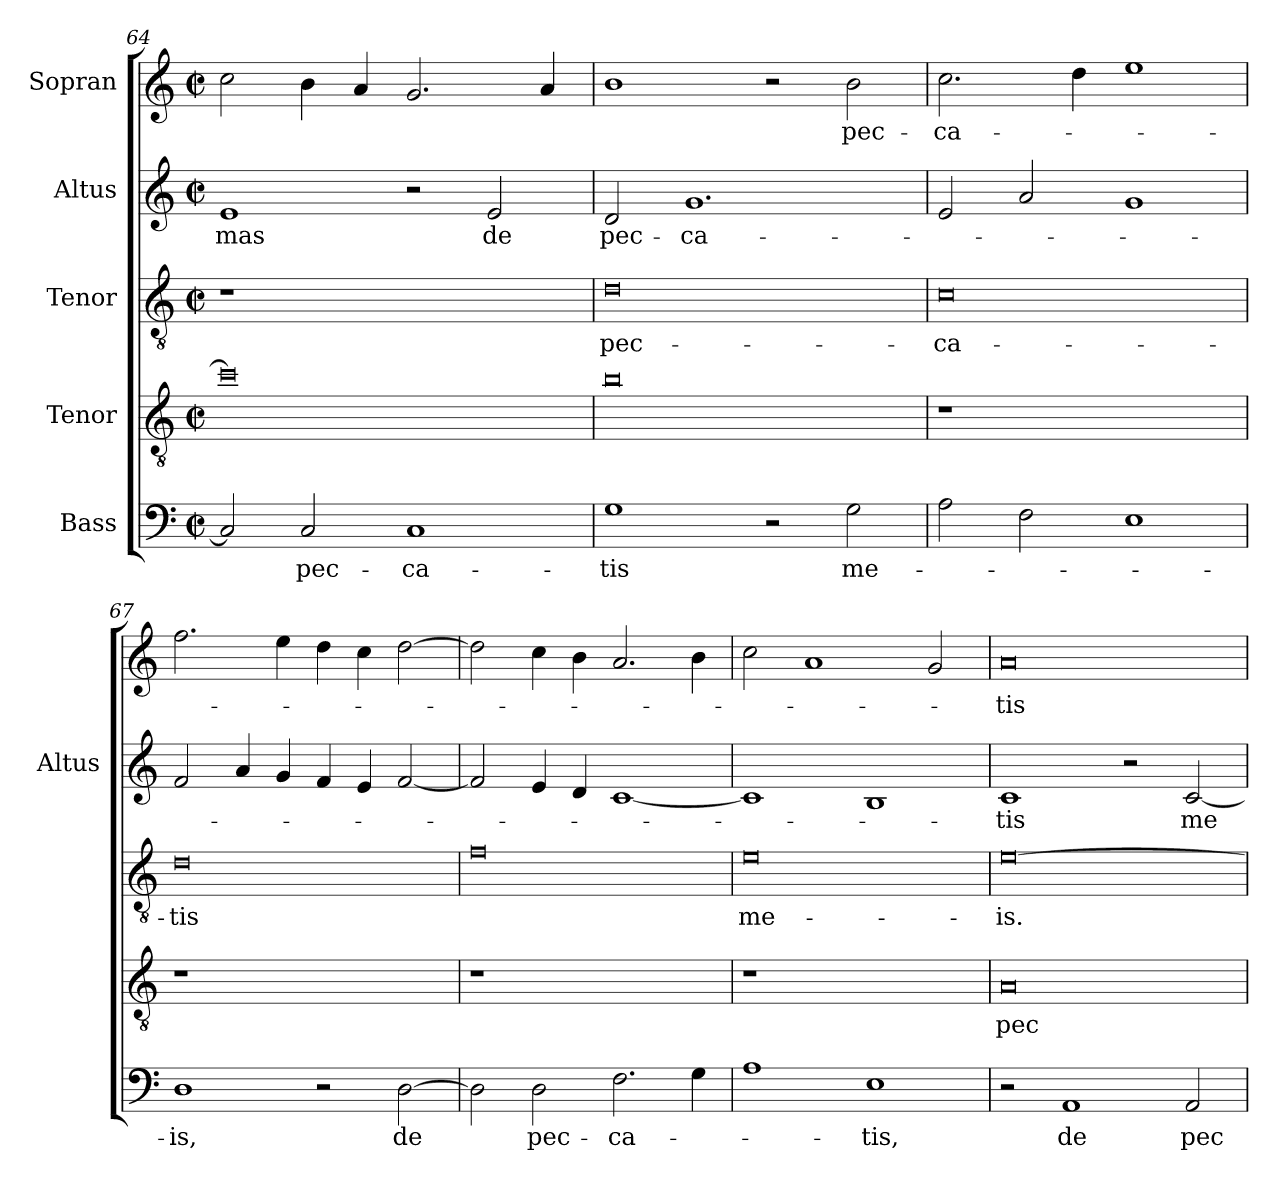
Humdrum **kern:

**kern	**text	**kern	**text	**kern	**text	**kern	**text	**kern	**text
*part5	*part5	*part4	*part4	*part3	*part3	*part2	*part2	*part1	*part1
*staff5	*staff5	*staff4	*staff4	*staff3	*staff3	*staff2	*staff2	*staff1	*staff1
*I"Bass	*	*I"Tenor	*	*I"Tenor	*	*I"Altus	*	*I"Sopran	*
*	*	*	*	*	*	*I'Altus	*	*	*
!!LO:LB:g=z
*clefF4	*	*clefGv2	*	*clefGv2	*	*clefG2	*	*clefG2	*
*	*	*ITrd7c12	*	*ITrd7c12	*	*	*	*	*
*k[]	*	*k[]	*	*k[]	*	*k[]	*	*k[]	*
*C:	*	*C:	*	*C:	*	*C:	*	*C:	*
*M2/2	*	*M2/2	*	*M2/2	*	*M2/2	*	*M2/2	*
*met(c|)	*	*met(c|)	*	*met(c|)	*	*met(c|)	*	*met(c|)	*
=64	=64	=64	=64	=64	=64	=64	=64	=64	=64
!	!	!	!	!LO:N:vis=1	!	!	!	!	!
!	!	!	!	!	!	!	!LO:LY:b:color=#000000	!	!
2Ci/]	.	0ci]	.	1r	.	1ei	-mas	2cci\	.
!	!LO:LY:b:color=#000000	!	!	!	!	!	!	!	!
2Ci/	pec-	.	.	.	.	.	.	4bi\	.
.	.	.	.	.	.	.	.	4ai/	.
!	!LO:LY:b:color=#000000	!	!	!	!	!	!	!	!
1Ci	-ca-	.	.	1ryy	.	2r	.	2.gi/	.
!	!	!	!	!	!	!	!LO:LY:b:color=#000000	!	!
.	.	.	.	.	.	2ei/	de	.	.
.	.	.	.	.	.	.	.	4ai/	.
=65	=65	=65	=65	=65	=65	=65	=65	=65	=65
!	!LO:LY:b:color=#000000	!	!	!	!	!	!	!	!
!	!	!	!	!	!LO:LY:b:color=#000000	!	!	!	!
!	!	!	!	!	!	!	!LO:LY:b:color=#000000	!	!
1Gi	-tis	0Bi	.	0Di	pec-	2di/	pec-	1bi	.
!	!	!	!	!	!	!	!LO:LY:b:color=#000000	!	!
.	.	.	.	.	.	1.gi	-ca-	.	.
2r	.	.	.	.	.	.	.	2r	.
!	!LO:LY:b:color=#000000	!	!	!	!	!	!	!	!
!	!	!	!	!	!	!	!	!	!LO:LY:b:color=#000000
2Gi\	me-	.	.	.	.	.	.	2bi\	pec-
=66	=66	=66	=66	=66	=66	=66	=66	=66	=66
!	!	!LO:N:vis=1	!	!	!	!	!	!	!
!	!	!	!	!	!LO:LY:b:color=#000000	!	!	!	!
!	!	!	!	!	!	!	!	!	!LO:LY:b:color=#000000
2Ai\	.	1r	.	0Ci	-ca-	2ei/	.	2.cci\	-ca-
2Fi\	.	.	.	.	.	2ai/	.	.	.
.	.	.	.	.	.	.	.	4ddi\	.
1Ei	.	1ryy	.	.	.	1gi	.	1eei	.
=67	=67	=67	=67	=67	=67	=67	=67	=67	=67
!	!LO:LY:b:color=#000000	!LO:N:vis=1	!	!	!	!	!	!	!
!	!	!	!	!	!LO:LY:b:color=#000000	!	!	!	!
1Di	-is,	1r	.	0Di	-tis	2fi/	.	2.ffi\	.
.	.	.	.	.	.	4ai/	.	.	.
.	.	.	.	.	.	4gi/	.	4eei\	.
2r	.	1ryy	.	.	.	4fi/	.	4ddi\	.
.	.	.	.	.	.	4ei/	.	4cci\	.
!	!LO:LY:b:color=#000000	!	!	!	!	!	!	!	!
[>2Di\	de	.	.	.	.	[<2fi/	.	[>2ddi\	.
=68	=68	=68	=68	=68	=68	=68	=68	=68	=68
!	!	!LO:N:vis=1	!	!	!	!	!	!	!
2Di\]	.	1r	.	0Fi	.	2fi/]	.	2ddi\]	.
!	!LO:LY:b:color=#000000	!	!	!	!	!	!	!	!
2Di\	pec-	.	.	.	.	4ei/	.	4cci\	.
.	.	.	.	.	.	4di/	.	4bi\	.
!	!LO:LY:b:color=#000000	!	!	!	!	!	!	!	!
2.Fi\	-ca-	1ryy	.	.	.	[<1ci	.	2.ai/	.
4Gi\	.	.	.	.	.	.	.	4bi\	.
=69	=69	=69	=69	=69	=69	=69	=69	=69	=69
!	!	!LO:N:vis=1	!	!	!	!	!	!	!
!	!	!	!	!	!LO:LY:b:color=#000000	!	!	!	!
1Ai	.	1r	.	0Ei	me-	1ci]	.	2cci\	.
.	.	.	.	.	.	.	.	1ai	.
!	!LO:LY:b:color=#000000	!	!	!	!	!	!	!	!
1Ei	-tis,	1ryy	.	.	.	1Bi	.	.	.
.	.	.	.	.	.	.	.	2gi/	.
!!LO:LB:g=z
=70	=70	=70	=70	=70	=70	=70	=70	=70	=70
!	!	!	!LO:LY:b:color=#000000	!	!	!	!	!	!
!	!	!	!	!	!LO:LY:b:color=#000000	!	!	!	!
!	!	!	!	!	!	!	!LO:LY:b:color=#000000	!	!
!	!	!	!	!	!	!	!	!	!LO:LY:b:color=#000000
2r	.	0AAi	pec-	[>0Ei	-is.	1ci	-tis	0ai	-tis
!	!LO:LY:b:color=#000000	!	!	!	!	!	!	!	!
1AAi	de	.	.	.	.	.	.	.	.
.	.	.	.	.	.	2r	.	.	.
!	!LO:LY:b:color=#000000	!	!	!	!	!	!	!	!
!	!	!	!	!	!	!	!LO:LY:b:color=#000000	!	!
2AAi/	pec-	.	.	.	.	[<2ci/	me-	.	.
=	=	=	=	=	=	=	=	=	=
*-	*-	*-	*-	*-	*-	*-	*-	*-	*-
